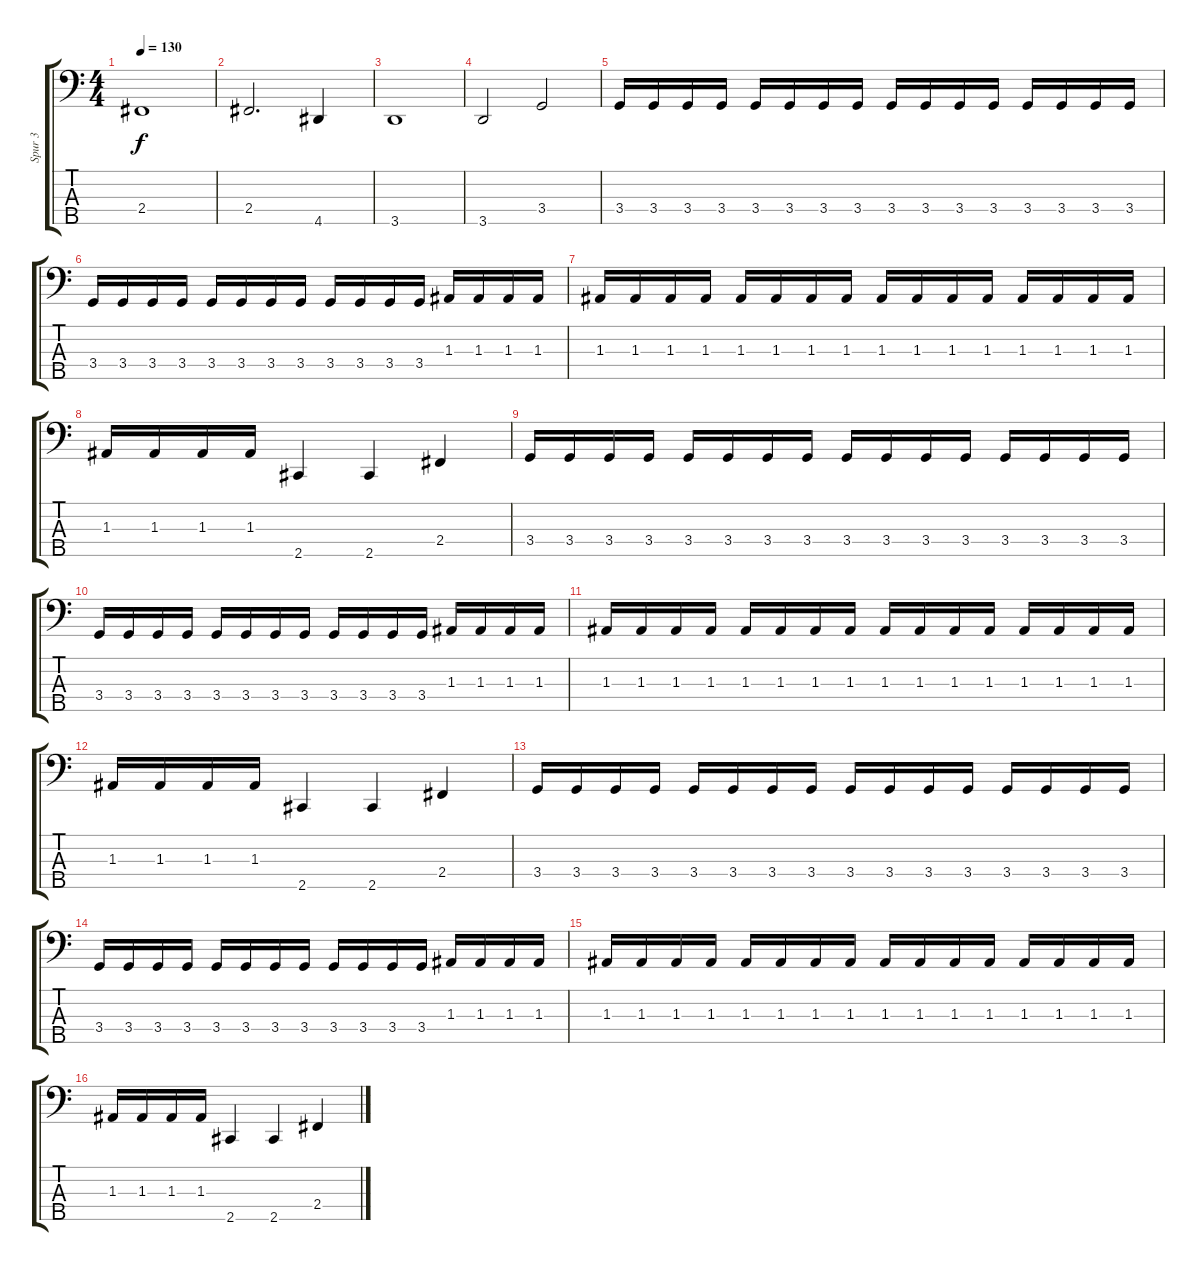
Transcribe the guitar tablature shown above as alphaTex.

\track ("Spur 3" "Spur 3") {instrument electricbasspick}
\staff {score tabs}
\tuning (G2 D2 A1 E1 B0) {hide}
\ts (4 4)
\tempo 130
\clef f4
\ks c
2.4.1{dy f} |
2.4.2{d} 4.5.4 |
3.5.1 |
3.5.2 3.4.2 |
3.4.16 3.4.16 3.4.16 3.4.16 3.4.16 3.4.16 3.4.16 3.4.16 3.4.16 3.4.16 3.4.16 3.4.16 3.4.16 3.4.16 3.4.16 3.4.16 |
3.4.16 3.4.16 3.4.16 3.4.16 3.4.16 3.4.16 3.4.16 3.4.16 3.4.16 3.4.16 3.4.16 3.4.16 1.3.16 1.3.16 1.3.16 1.3.16 |
1.3.16 1.3.16 1.3.16 1.3.16 1.3.16 1.3.16 1.3.16 1.3.16 1.3.16 1.3.16 1.3.16 1.3.16 1.3.16 1.3.16 1.3.16 1.3.16 |
1.3.16 1.3.16 1.3.16 1.3.16 2.5.4 2.5.4 2.4.4 |
3.4.16 3.4.16 3.4.16 3.4.16 3.4.16 3.4.16 3.4.16 3.4.16 3.4.16 3.4.16 3.4.16 3.4.16 3.4.16 3.4.16 3.4.16 3.4.16 |
3.4.16 3.4.16 3.4.16 3.4.16 3.4.16 3.4.16 3.4.16 3.4.16 3.4.16 3.4.16 3.4.16 3.4.16 1.3.16 1.3.16 1.3.16 1.3.16 |
1.3.16 1.3.16 1.3.16 1.3.16 1.3.16 1.3.16 1.3.16 1.3.16 1.3.16 1.3.16 1.3.16 1.3.16 1.3.16 1.3.16 1.3.16 1.3.16 |
1.3.16 1.3.16 1.3.16 1.3.16 2.5.4 2.5.4 2.4.4 |
3.4.16 3.4.16 3.4.16 3.4.16 3.4.16 3.4.16 3.4.16 3.4.16 3.4.16 3.4.16 3.4.16 3.4.16 3.4.16 3.4.16 3.4.16 3.4.16 |
3.4.16 3.4.16 3.4.16 3.4.16 3.4.16 3.4.16 3.4.16 3.4.16 3.4.16 3.4.16 3.4.16 3.4.16 1.3.16 1.3.16 1.3.16 1.3.16 |
1.3.16 1.3.16 1.3.16 1.3.16 1.3.16 1.3.16 1.3.16 1.3.16 1.3.16 1.3.16 1.3.16 1.3.16 1.3.16 1.3.16 1.3.16 1.3.16 |
1.3.16 1.3.16 1.3.16 1.3.16 2.5.4 2.5.4 2.4.4
